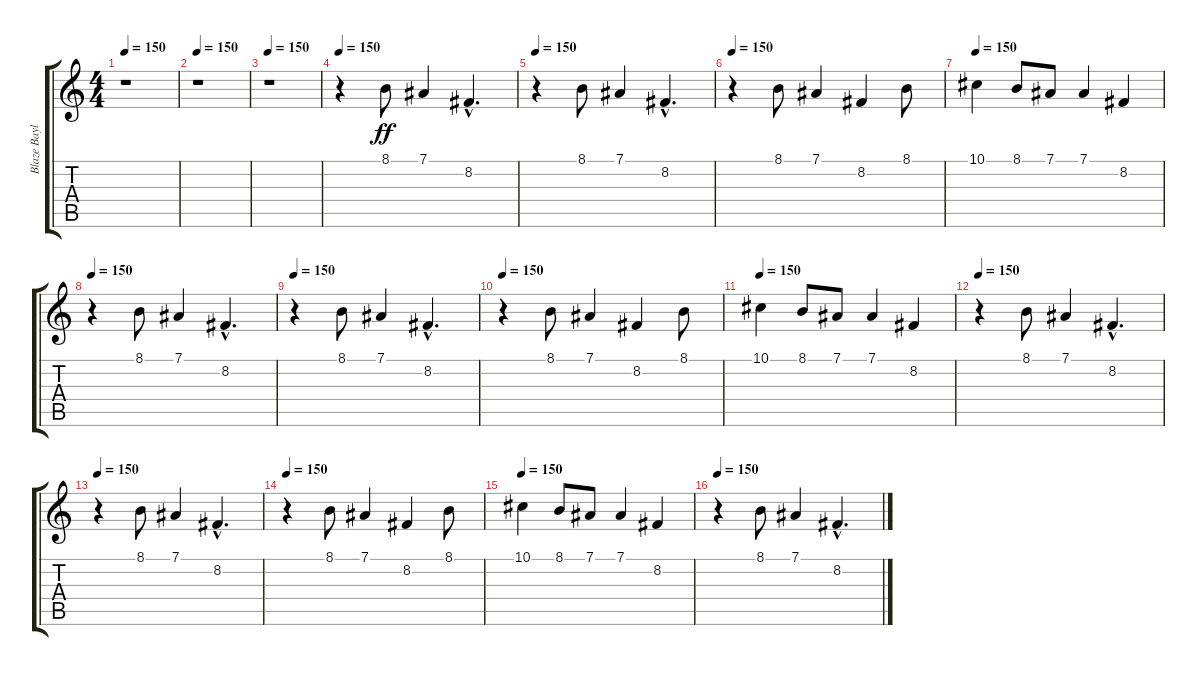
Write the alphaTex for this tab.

\track ("Blaze Bayley" "Blaze Bayl") {instrument choiraahs}
\staff {score tabs}
\tuning (Eb4 Bb3 Gb3 Db3 Ab2 Eb2) {hide}
\ts (4 4)
\tempo 150
\clef g2
\ks c
r.1{dy ff} |
\tempo 150
r.1 |
\tempo 150
r.1 |
\tempo 150
r.4 8.1.8{volume 7} 7.1.4 8.2{hac}.4{d} |
\tempo 150
r.4 8.1.8 7.1.4 8.2{hac}.4{d} |
\tempo 150
r.4 8.1.8 7.1.4 8.2.4 8.1.8 |
\tempo 150
10.1.4 8.1.8 7.1.8 7.1.4 8.2.4 |
\tempo 150
r.4 8.1.8 7.1.4 8.2{hac}.4{d} |
\tempo 150
r.4 8.1.8 7.1.4 8.2{hac}.4{d} |
\tempo 150
r.4 8.1.8 7.1.4 8.2.4 8.1.8 |
\tempo 150
10.1.4 8.1.8 7.1.8 7.1.4 8.2.4 |
\tempo 150
r.4 8.1.8 7.1.4 8.2{hac}.4{d} |
\tempo 150
r.4 8.1.8 7.1.4 8.2{hac}.4{d} |
\tempo 150
r.4 8.1.8 7.1.4 8.2.4 8.1.8 |
\tempo 150
10.1.4 8.1.8 7.1.8 7.1.4 8.2.4 |
\tempo 150
r.4 8.1.8 7.1.4 8.2{hac}.4{d}
